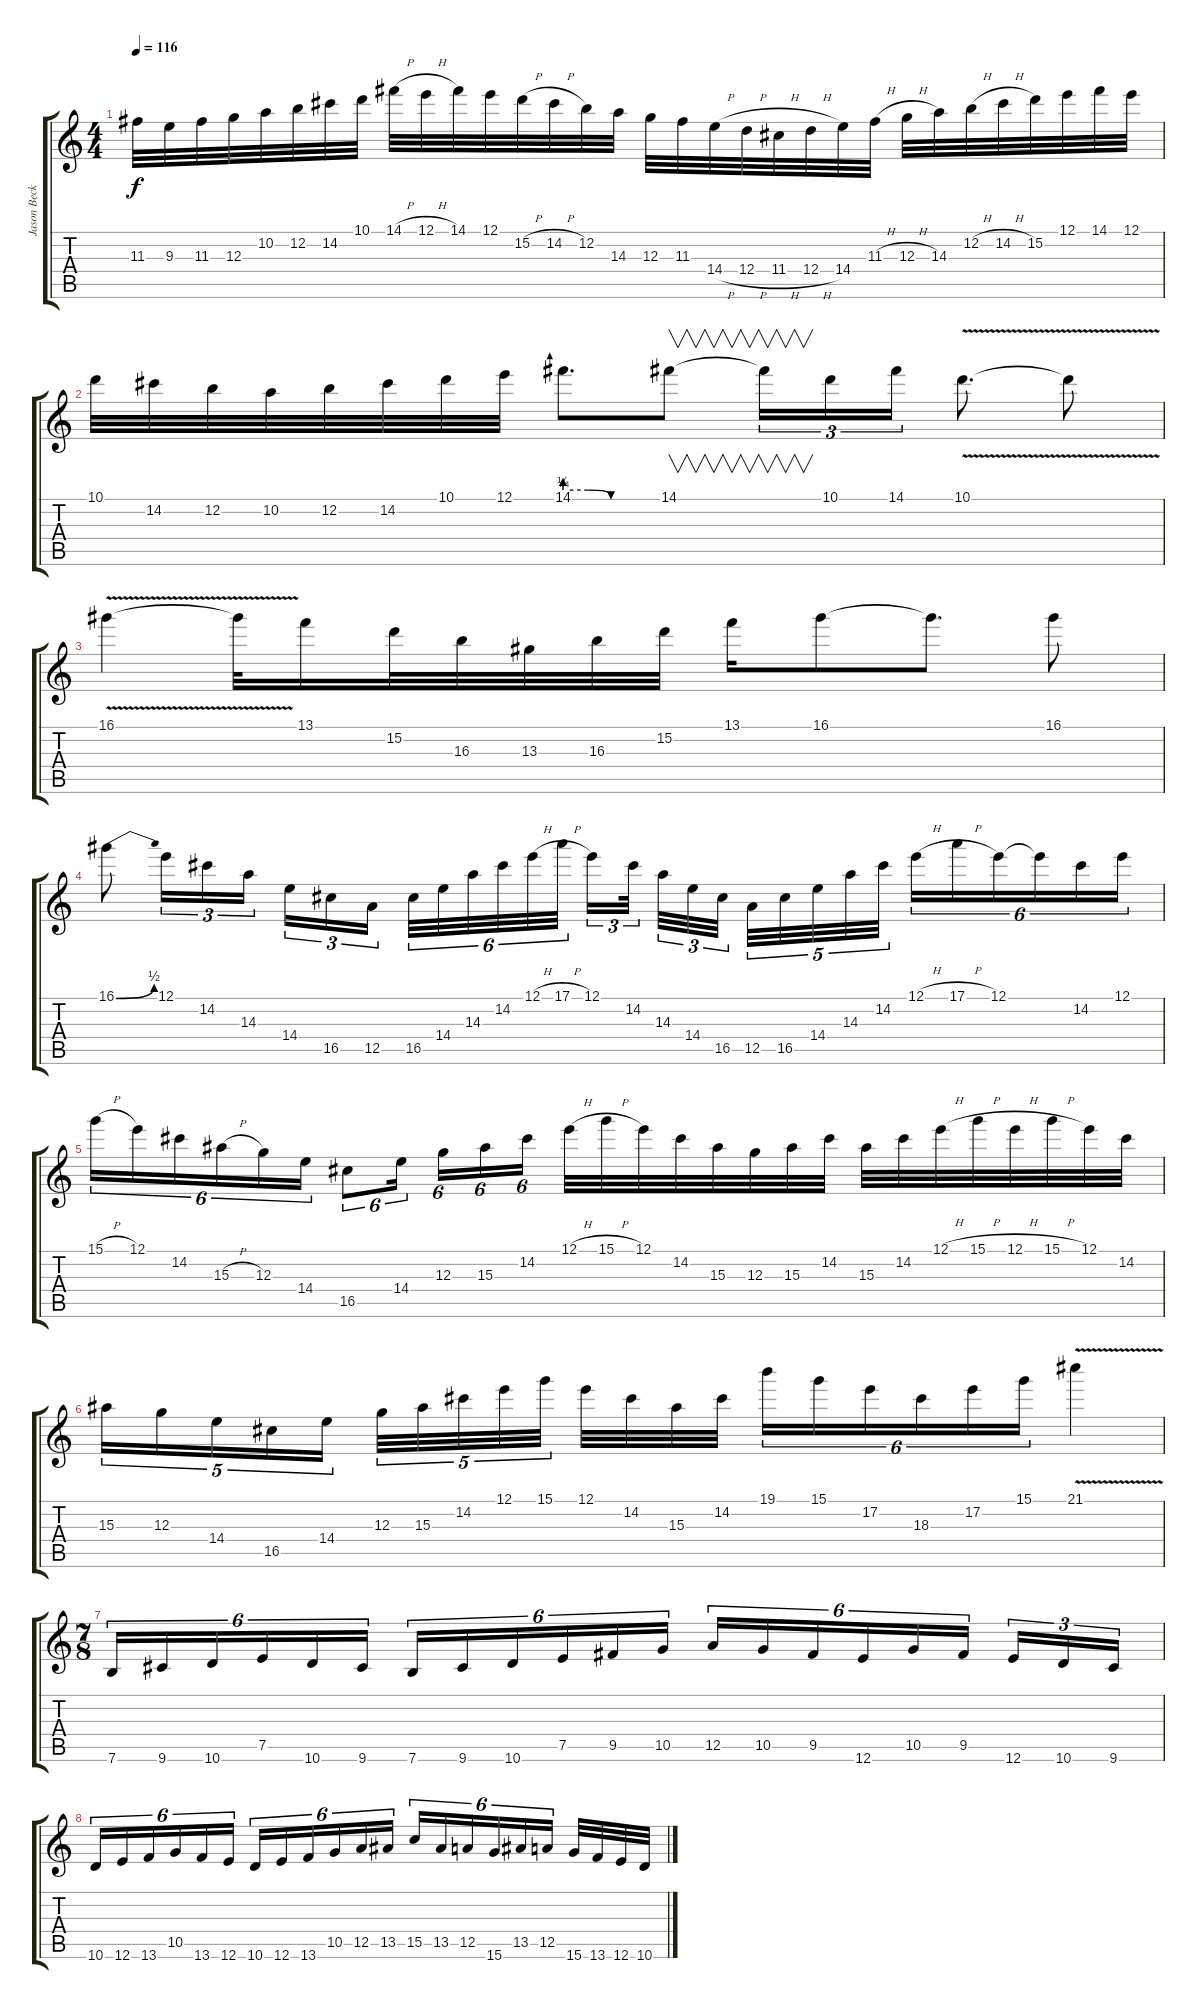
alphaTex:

\track ("Jason Becker" "Jason Beck") {instrument overdrivenguitar}
\staff {score tabs}
\tuning (E4 B3 G3 D3 A2 E2) {hide}
\ts (4 4)
\tempo 116
\clef g2
\ks c
11.3.32{dy f} 9.3.32 11.3.32 12.3.32 10.2.32 12.2.32 14.2.32 10.1.32 14.1{h}.32 12.1{h}.32 14.1.32 12.1.32 15.2{h}.32 14.2{h}.32 12.2.32 14.3.32 12.3.32 11.3.32 14.4{h}.32 12.4{h}.32 11.4{h}.32 12.4{h}.32 14.4.32 11.3{h}.32 12.3{h}.32 14.3.32 12.2{h}.32 14.2{h}.32 15.2.32 12.1.32 14.1.32 12.1.32 |
10.1.32 14.2.32 12.2.32 10.2.32 12.2.32 14.2.32 10.1.32 12.1.32 14.1{be (custom 0 1 15 1 30 0 60 0)}.8{d} 14.1.8{v} 14.1{t}.16{v tu (3 2)} 10.1.16{tu (3 2)} 14.1.16{tu (3 2)} 10.1{v}.8{d} 10.1{v t}.8 |
16.1{v}.4 16.1{v t}.32 13.1.16 15.2.32 16.3.32 13.3.32 16.3.32 15.2.32 13.1.16 16.1.8 16.1{t}.8{d} 16.1.8 |
16.1{be (bend 0 0 60 2)}.8 12.1.16{tu (3 2)} 14.2.16{tu (3 2)} 14.3.16{tu (3 2)} 14.4.16{tu (3 2)} 16.5.16{tu (3 2)} 12.5.16{tu (3 2)} 16.5.32{tu (6 4)} 14.4.32{tu (6 4)} 14.3.32{tu (6 4)} 14.2.32{tu (6 4)} 12.1{h}.32{tu (6 4)} 17.1{h}.32{tu (6 4)} 12.1.16{tu (3 2)} 14.2.32{tu (3 2)} 14.3.32{tu (3 2)} 14.4.32{tu (3 2)} 16.5.32{tu (3 2)} 12.5.32{tu (5 4)} 16.5.32{tu (5 4)} 14.4.32{tu (5 4)} 14.3.32{tu (5 4)} 14.2.32{tu (5 4)} 12.1{h}.16{tu (6 4)} 17.1{h}.16{tu (6 4)} 12.1.16{tu (6 4)} 12.1{t}.16{tu (6 4)} 14.2.16{tu (6 4)} 12.1.16{tu (6 4)} |
15.1{h}.16{tu (6 4)} 12.1.16{tu (6 4)} 14.2.16{tu (6 4)} 15.3{h}.16{tu (6 4)} 12.3.16{tu (6 4)} 14.4.16{tu (6 4)} 16.5.8{tu (6 4)} 14.4.16{tu (6 4)} 12.3.16{tu (6 4)} 15.3.16{tu (6 4)} 14.2.16{tu (6 4)} 12.1{h}.32 15.1{h}.32 12.1.32 14.2.32 15.3.32 12.3.32 15.3.32 14.2.32 15.3.32 14.2.32 12.1{h}.32 15.1{h}.32 12.1{h}.32 15.1{h}.32 12.1.32 14.2.32 |
15.3.16{tu (5 4)} 12.3.16{tu (5 4)} 14.4.16{tu (5 4)} 16.5.16{tu (5 4)} 14.4.16{tu (5 4)} 12.3.32{tu (5 4)} 15.3.32{tu (5 4)} 14.2.32{tu (5 4)} 12.1.32{tu (5 4)} 15.1.32{tu (5 4)} 12.1.32 14.2.32 15.3.32 14.2.32 19.1.16{tu (6 4)} 15.1.16{tu (6 4)} 17.2.16{tu (6 4)} 18.3.16{tu (6 4)} 17.2.16{tu (6 4)} 15.1.16{tu (6 4)} 21.1{v}.4 |
\ts (7 8)
7.6.16{tu (6 4)} 9.6.16{tu (6 4)} 10.6.16{tu (6 4)} 7.5.16{tu (6 4)} 10.6.16{tu (6 4)} 9.6.16{tu (6 4)} 7.6.16{tu (6 4)} 9.6.16{tu (6 4)} 10.6.16{tu (6 4)} 7.5.16{tu (6 4)} 9.5.16{tu (6 4)} 10.5.16{tu (6 4)} 12.5.16{tu (6 4)} 10.5.16{tu (6 4)} 9.5.16{tu (6 4)} 12.6.16{tu (6 4)} 10.5.16{tu (6 4)} 9.5.16{tu (6 4)} 12.6.16{tu (3 2)} 10.6.16{tu (3 2)} 9.6.16{tu (3 2)} |
10.6.16{tu (6 4)} 12.6.16{tu (6 4)} 13.6.16{tu (6 4)} 10.5.16{tu (6 4)} 13.6.16{tu (6 4)} 12.6.16{tu (6 4)} 10.6.16{tu (6 4)} 12.6.16{tu (6 4)} 13.6.16{tu (6 4)} 10.5.16{tu (6 4)} 12.5.16{tu (6 4)} 13.5.16{tu (6 4)} 15.5.16{tu (6 4)} 13.5.16{tu (6 4)} 12.5.16{tu (6 4)} 15.6.16{tu (6 4)} 13.5.16{tu (6 4)} 12.5.16{tu (6 4)} 15.6.32 13.6.32 12.6.32 10.6.32
